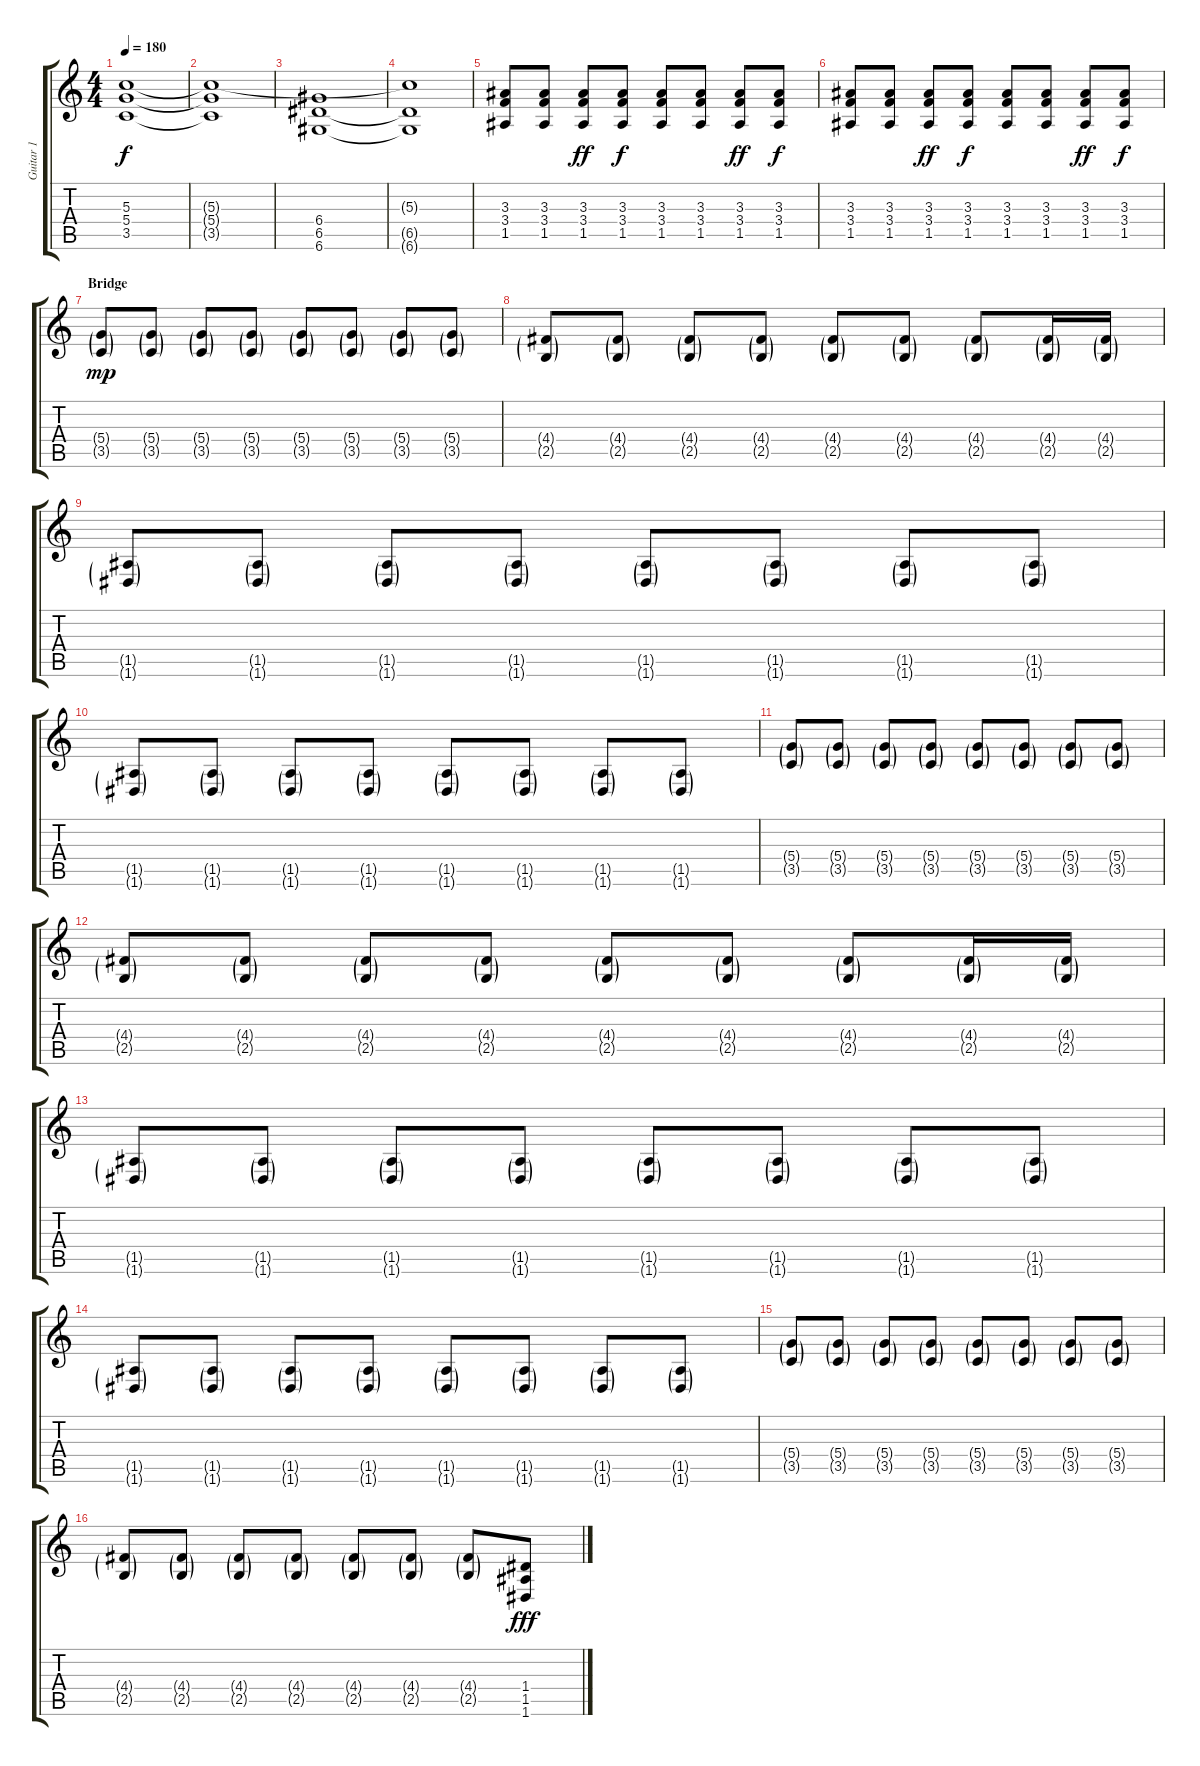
\track ("Guitar 1" "Guitar 1") {instrument overdrivenguitar}
\staff {score tabs}
\tuning (E4 B3 G3 D3 A2 D2) {hide}
\ts (4 4)
\tempo 180
\clef g2
\ks c
(5.3 5.4 3.5).1{dy f} |
(5.3{t} 5.4{t} 3.5{t}).1 |
(6.4 6.5 6.6).1 |
(5.3{t} 6.5{t} 6.6{t}).1 |
(3.3 3.4 1.5).8 (3.3 3.4 1.5).8 (3.3 3.4 1.5).8{dy ff} (3.3 3.4 1.5).8{dy f} (3.3 3.4 1.5).8 (3.3 3.4 1.5).8 (3.3 3.4 1.5).8{dy ff} (3.3 3.4 1.5).8{dy f} |
(3.3 3.4 1.5).8 (3.3 3.4 1.5).8 (3.3 3.4 1.5).8{dy ff} (3.3 3.4 1.5).8{dy f} (3.3 3.4 1.5).8 (3.3 3.4 1.5).8 (3.3 3.4 1.5).8{dy ff} (3.3 3.4 1.5).8{dy f} |
\section ("" "Bridge")
(5.4{g} 3.5{g}).8{dy mp instrument electricguitarmuted} (5.4{g} 3.5{g}).8 (5.4{g} 3.5{g}).8 (5.4{g} 3.5{g}).8 (5.4{g} 3.5{g}).8 (5.4{g} 3.5{g}).8 (5.4{g} 3.5{g}).8 (5.4{g} 3.5{g}).8 |
(4.4{g} 2.5{g}).8 (4.4{g} 2.5{g}).8 (4.4{g} 2.5{g}).8 (4.4{g} 2.5{g}).8 (4.4{g} 2.5{g}).8 (4.4{g} 2.5{g}).8 (4.4{g} 2.5{g}).8 (4.4{g} 2.5{g}).16 (4.4{g} 2.5{g}).16 |
(1.5{g} 1.6{g}).8 (1.5{g} 1.6{g}).8 (1.5{g} 1.6{g}).8 (1.5{g} 1.6{g}).8 (1.5{g} 1.6{g}).8 (1.5{g} 1.6{g}).8 (1.5{g} 1.6{g}).8 (1.5{g} 1.6{g}).8 |
(1.5{g} 1.6{g}).8 (1.5{g} 1.6{g}).8 (1.5{g} 1.6{g}).8 (1.5{g} 1.6{g}).8 (1.5{g} 1.6{g}).8 (1.5{g} 1.6{g}).8 (1.5{g} 1.6{g}).8 (1.5{g} 1.6{g}).8 |
(5.4{g} 3.5{g}).8 (5.4{g} 3.5{g}).8 (5.4{g} 3.5{g}).8 (5.4{g} 3.5{g}).8 (5.4{g} 3.5{g}).8 (5.4{g} 3.5{g}).8 (5.4{g} 3.5{g}).8 (5.4{g} 3.5{g}).8 |
(4.4{g} 2.5{g}).8 (4.4{g} 2.5{g}).8 (4.4{g} 2.5{g}).8 (4.4{g} 2.5{g}).8 (4.4{g} 2.5{g}).8 (4.4{g} 2.5{g}).8 (4.4{g} 2.5{g}).8 (4.4{g} 2.5{g}).16 (4.4{g} 2.5{g}).16 |
(1.5{g} 1.6{g}).8 (1.5{g} 1.6{g}).8 (1.5{g} 1.6{g}).8 (1.5{g} 1.6{g}).8 (1.5{g} 1.6{g}).8 (1.5{g} 1.6{g}).8 (1.5{g} 1.6{g}).8 (1.5{g} 1.6{g}).8 |
(1.5{g} 1.6{g}).8 (1.5{g} 1.6{g}).8 (1.5{g} 1.6{g}).8 (1.5{g} 1.6{g}).8 (1.5{g} 1.6{g}).8 (1.5{g} 1.6{g}).8 (1.5{g} 1.6{g}).8 (1.5{g} 1.6{g}).8 |
(5.4{g} 3.5{g}).8 (5.4{g} 3.5{g}).8 (5.4{g} 3.5{g}).8 (5.4{g} 3.5{g}).8 (5.4{g} 3.5{g}).8 (5.4{g} 3.5{g}).8 (5.4{g} 3.5{g}).8 (5.4{g} 3.5{g}).8 |
(4.4{g} 2.5{g}).8 (4.4{g} 2.5{g}).8 (4.4{g} 2.5{g}).8 (4.4{g} 2.5{g}).8 (4.4{g} 2.5{g}).8 (4.4{g} 2.5{g}).8 (4.4{g} 2.5{g}).8 (1.4 1.5 1.6).8{dy fff instrument overdrivenguitar}
